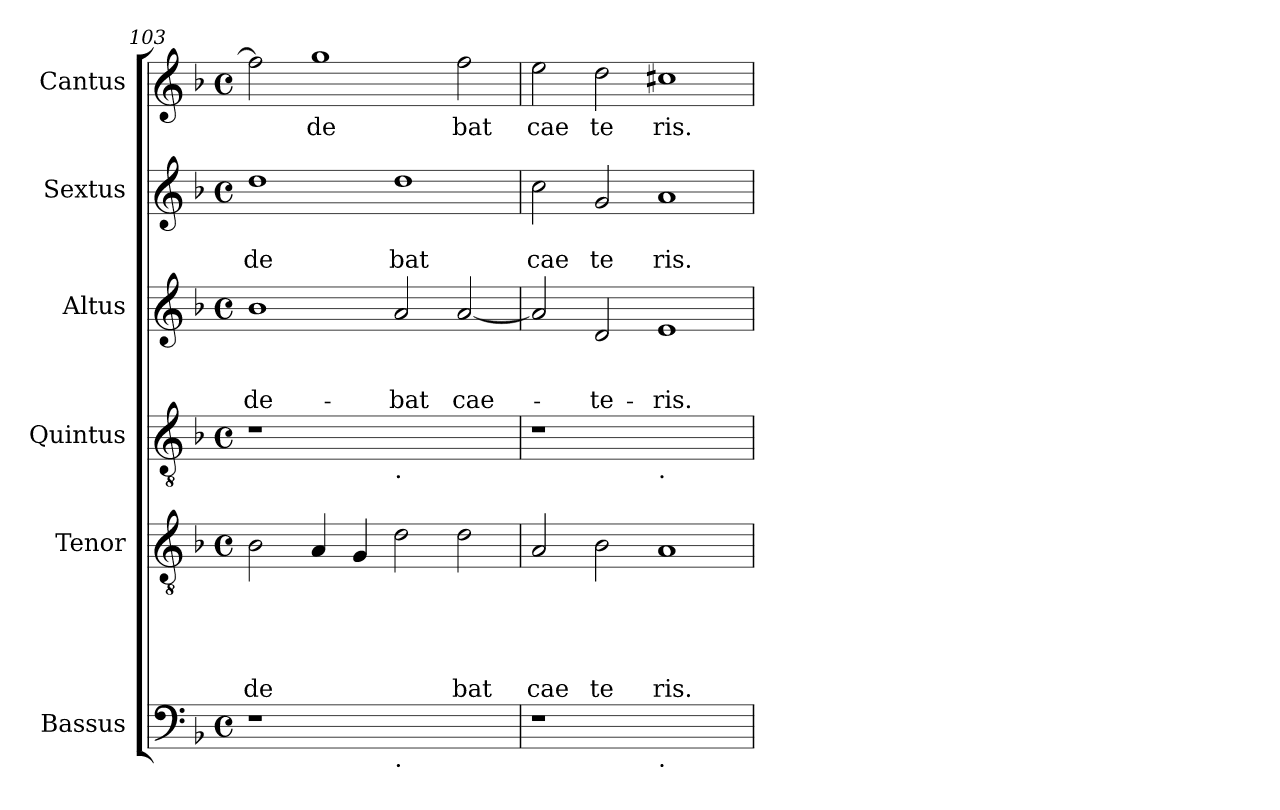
**kern	**kern	**text	**text	**text	**text	**text	**kern	**kern	**text	**text	**text	**kern	**text	**text	**kern	**text
*part6	*part5	*part5	*part5	*part5	*part5	*part5	*part4	*part3	*part3	*part3	*part3	*part2	*part2	*part2	*part1	*part1
*staff6	*staff5	*staff5	*staff5	*staff5	*staff5	*staff5	*staff4	*staff3	*staff3	*staff3	*staff3	*staff2	*staff2	*staff2	*staff1	*staff1
*I"Bassus	*I"Tenor	*	*	*	*	*	*I"Quintus	*I"Altus	*	*	*	*I"Sextus	*	*	*I"Cantus	*
*I'Bassus	*I'Tenor	*	*	*	*	*	*I'Quintus	*I'Altus	*	*	*	*I'Sextus	*	*	*I'Cantus	*
*clefF4	*clefGv2	*	*	*	*	*	*clefGv2	*clefG2	*	*	*	*clefG2	*	*	*clefG2	*
*k[b-]	*k[b-]	*	*	*	*	*	*k[b-]	*k[b-]	*	*	*	*k[b-]	*	*	*k[b-]	*
*F:	*F:	*	*	*	*	*	*F:	*F:	*	*	*	*F:	*	*	*F:	*
*M4/4	*M4/4	*	*	*	*	*	*M4/4	*M4/4	*	*	*	*M4/4	*	*	*M4/4	*
*met(c)	*met(c)	*	*	*	*	*	*met(c)	*met(c)	*	*	*	*met(c)	*	*	*met(c)	*
=103	=103	=103	=103	=103	=103	=103	=103	=103	=103	=103	=103	=103	=103	=103	=103	=103
!	!	!	!	!	!	!LO:LY:b	!	!	!	!	!LO:LY:b	!	!	!LO:LY:b	!	!
1r	2B-\	.	.	.	.	de	1r	1b-	.	.	-de-	1dd	.	de	2ff\]	.
!	!	!	!	!	!	!	!	!	!	!	!	!	!	!	!	!LO:LY:b
.	4A/	.	.	.	.	.	.	.	.	.	.	.	.	.	1gg	de
.	4G/	.	.	.	.	.	.	.	.	.	.	.	.	.	.	.
!	!	!	!	!	!	!	!LO:TX:b:t=.	!	!	!	!	!	!	!	!	!
!LO:TX:b:t=.	!	!	!	!	!	!	!	!	!	!	!	!	!	!	!	!
!	!	!	!	!	!	!	!	!	!	!	!LO:LY:b	!	!	!LO:LY:b	!	!
1ryy	2d\	.	.	.	.	.	1ryy	2a/	.	.	-bat	1dd	.	bat	.	.
!	!	!	!	!	!	!LO:LY:b	!	!	!	!	!LO:LY:b	!	!	!	!	!LO:LY:b
.	2d\	.	.	.	.	bat	.	[<2a/	.	.	cae-	.	.	.	2ff\	bat
=104!	=104!	=104!	=104!	=104!	=104!	=104!	=104!	=104!	=104!	=104!	=104!	=104!	=104!	=104!	=104!	=104!
!	!	!	!	!	!	!LO:LY:b	!	!	!	!	!	!	!	!LO:LY:b	!	!LO:LY:b
1r	2A/	.	.	.	.	cae	1r	2a/]	.	.	.	2cc\	.	cae	2ee\	cae
!	!	!	!	!	!	!LO:LY:b	!	!	!	!	!LO:LY:b	!	!	!LO:LY:b	!	!LO:LY:b
.	2B-\	.	.	.	.	te	.	2d/	.	.	-te-	2g/	.	te	2dd\	te
!	!	!	!	!	!	!	!LO:TX:b:t=.	!	!	!	!	!	!	!	!	!
!LO:TX:b:t=.	!	!	!	!	!	!	!	!	!	!	!	!	!	!	!	!
!	!	!	!	!	!	!LO:LY:b	!	!	!	!	!LO:LY:b	!	!	!LO:LY:b	!	!LO:LY:b
1ryy	1A	.	.	.	.	ris.	1ryy	1e	.	.	-ris.	1a	.	ris.	1cc#X	ris.
=!	=!	=!	=!	=!	=!	=!	=!	=!	=!	=!	=!	=!	=!	=!	=!	=!
*-	*-	*-	*-	*-	*-	*-	*-	*-	*-	*-	*-	*-	*-	*-	*-	*-
